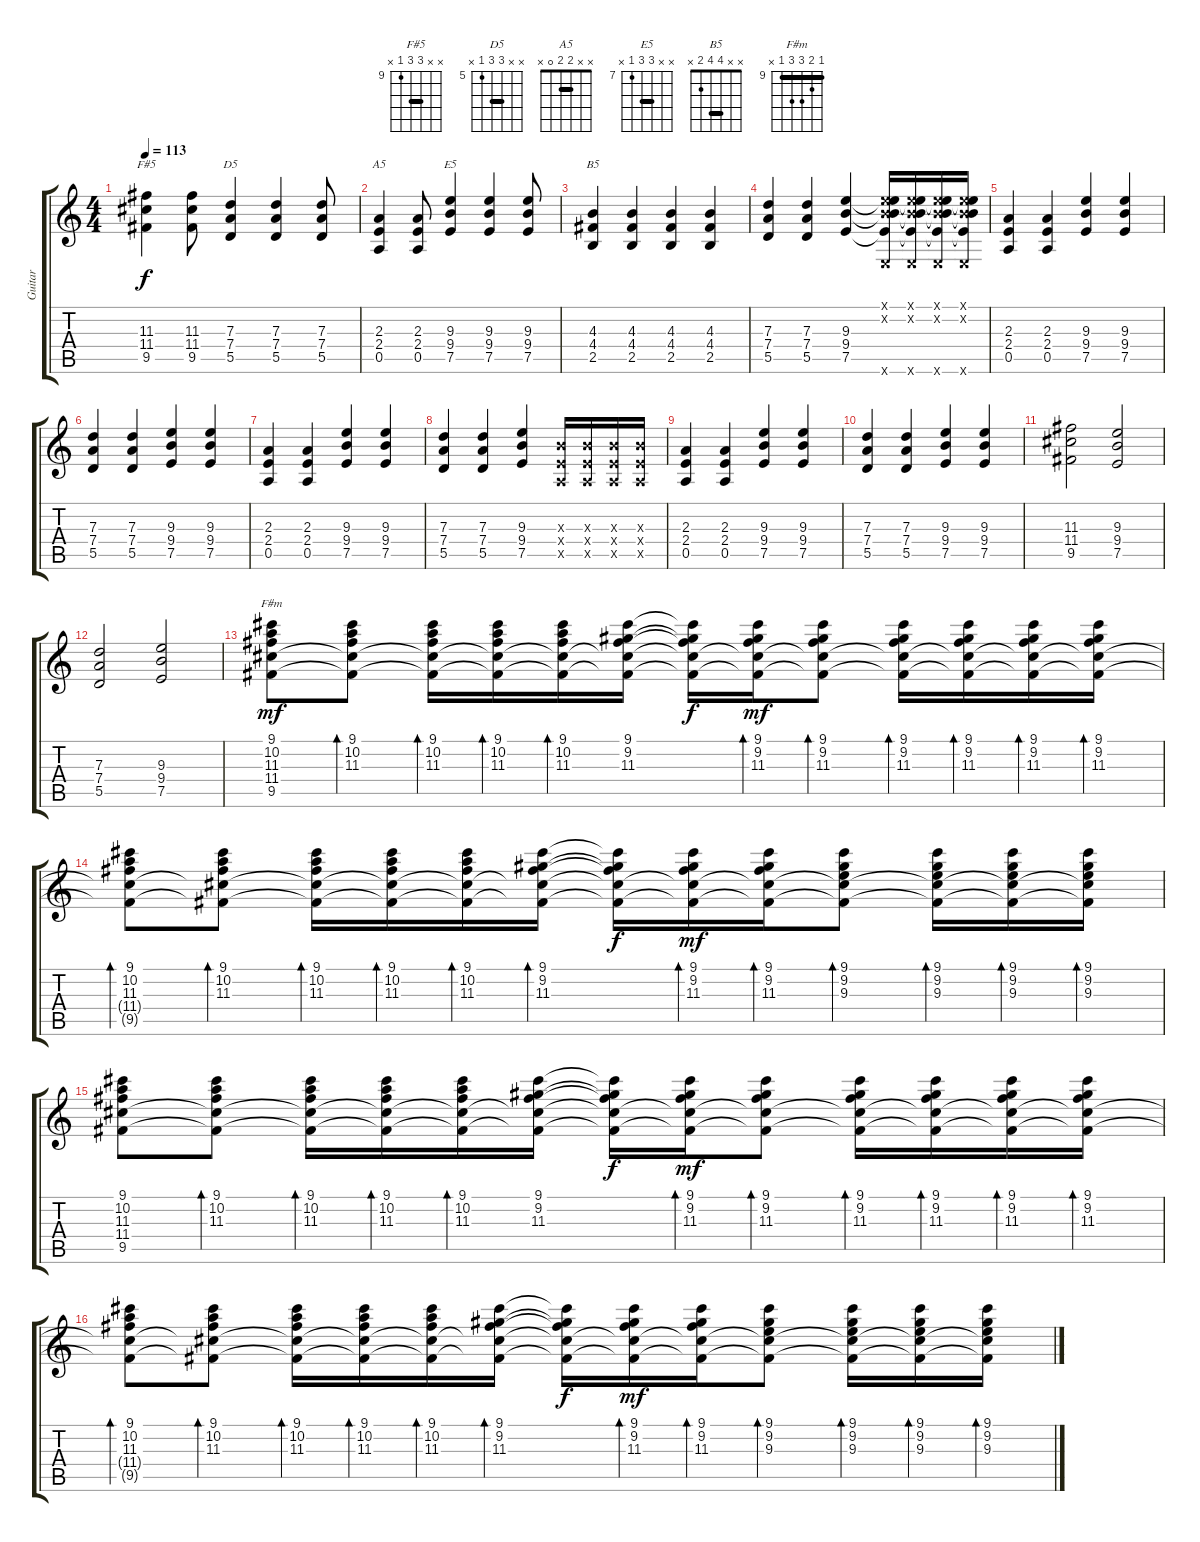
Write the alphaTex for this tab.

\track ("Guitar" "Guitar") {instrument overdrivenguitar}
\staff {score tabs}
\tuning (E4 B3 G3 D3 A2 E2) {hide}
\chord ("F#5" x x 11 11 9 x) {firstfret 9 barre 11}
\chord ("D5" x x 7 7 5 x) {firstfret 5 barre 7}
\chord ("A5" x x 2 2 0 x) {barre 2}
\chord ("E5" x x 9 9 7 x) {firstfret 7 barre 9}
\chord ("B5" x x 4 4 2 x) {barre 4}
\chord ("F#m" 9 10 11 11 9 x) {firstfret 9 barre 9}
\ts (4 4)
\tempo 113
\clef g2
\ks c
(11.3 11.4 9.5).4{ch "F#5" dy f} (11.3 11.4 9.5).8 (7.3 7.4 5.5).4{ch "D5"} (7.3 7.4 5.5).4 (7.3 7.4 5.5).8 |
(2.3 2.4 0.5).4{ch "A5"} (2.3 2.4 0.5).8 (9.3 9.4 7.5).4{ch "E5"} (9.3 9.4 7.5).4 (9.3 9.4 7.5).8 |
(4.3 4.4 2.5).4{ch "B5"} (4.3 4.4 2.5).4 (4.3 4.4 2.5).4 (4.3 4.4 2.5).4 |
(7.3 7.4 5.5).4 (7.3 7.4 5.5).4 (9.3 9.4 7.5).4 (0.1{x} 0.2{x} 9.3{t} 9.4{t} 7.5{t} 0.6{x}).16 (0.1{x} 0.2{x} 9.3{t} 9.4{t} 7.5{t} 0.6{x}).16 (0.1{x} 0.2{x} 9.3{t} 9.4{t} 7.5{t} 0.6{x}).16 (0.1{x} 0.2{x} 9.3{t} 9.4{t} 7.5{t} 0.6{x}).16 |
(2.3 2.4 0.5).4 (2.3 2.4 0.5).4 (9.3 9.4 7.5).4 (9.3 9.4 7.5).4 |
(7.3 7.4 5.5).4 (7.3 7.4 5.5).4 (9.3 9.4 7.5).4 (9.3 9.4 7.5).4 |
(2.3 2.4 0.5).4 (2.3 2.4 0.5).4 (9.3 9.4 7.5).4 (9.3 9.4 7.5).4 |
(7.3 7.4 5.5).4 (7.3 7.4 5.5).4 (9.3 9.4 7.5).4 (4.3{x} 2.4{x} 0.5{x}).16 (4.3{x} 2.4{x} 0.5{x}).16 (4.3{x} 2.4{x} 0.5{x}).16 (4.3{x} 2.4{x} 0.5{x}).16 |
(2.3 2.4 0.5).4 (2.3 2.4 0.5).4 (9.3 9.4 7.5).4 (9.3 9.4 7.5).4 |
(7.3 7.4 5.5).4 (7.3 7.4 5.5).4 (9.3 9.4 7.5).4 (9.3 9.4 7.5).4 |
(11.3 11.4 9.5).2 (9.3 9.4 7.5).2 |
(7.3 7.4 5.5).2 (9.3 9.4 7.5).2 |
(9.1 10.2 11.3 11.4 9.5).8{ch "F#m" dy mf} (9.1 10.2 11.3 11.4{t} 9.5{t}).8{bd 120} (9.1 10.2 11.3 11.4{t} 9.5{t}).16{bd 120} (9.1 10.2 11.3 11.4{t} 9.5{t}).16{bd 240} (9.1 10.2 11.3 11.4{t} 9.5{t}).16{bd 240} (9.1 9.2 11.3 11.4{t} 9.5{t}).16 (9.1{t} 9.2{t} 11.3{t} 11.4{t} 9.5{t}).16{dy f} (9.1 9.2 11.3 11.4{t} 9.5{t}).16{bd 240 dy mf} (9.1 9.2 11.3 11.4{t} 9.5{t}).8{bd 240} (9.1 9.2 11.3 11.4{t} 9.5{t}).16{bd 240} (9.1 9.2 11.3 11.4{t} 9.5{t}).16{bd 240} (9.1 9.2 11.3 11.4{t} 9.5{t}).16{bd 240} (9.1 9.2 11.3 11.4{t} 9.5{t}).16{bd 240} |
(9.1 10.2 11.3 11.4{t} 9.5{t}).8{bd 120} (9.1 10.2 11.3 11.4{t} 9.5{t}).8{bd 120} (9.1 10.2 11.3 11.4{t} 9.5{t}).16{bd 240} (9.1 10.2 11.3 11.4{t} 9.5{t}).16{bd 240} (9.1 10.2 11.3 11.4{t} 9.5{t}).16{bd 240} (9.1 9.2 11.3 11.4{t} 9.5{t}).16{bd 240} (9.1{t} 9.2{t} 11.3{t} 11.4{t} 9.5{t}).16{dy f} (9.1 9.2 11.3 11.4{t} 9.5{t}).16{bd 240 dy mf} (9.1 9.2 11.3 11.4{t} 9.5{t}).16{bd 240} (9.1 9.2 9.3 11.4{t} 9.5{t}).8{bd 120} (9.1 9.2 9.3 11.4{t} 9.5{t}).16{bd 240} (9.1 9.2 9.3 11.4{t} 9.5{t}).16{bd 240} (9.1 9.2 9.3 11.4{t} 9.5{t}).16{bd 240} |
(9.1 10.2 11.3 11.4 9.5).8 (9.1 10.2 11.3 11.4{t} 9.5{t}).8{bd 120} (9.1 10.2 11.3 11.4{t} 9.5{t}).16{bd 120} (9.1 10.2 11.3 11.4{t} 9.5{t}).16{bd 240} (9.1 10.2 11.3 11.4{t} 9.5{t}).16{bd 240} (9.1 9.2 11.3 11.4{t} 9.5{t}).16 (9.1{t} 9.2{t} 11.3{t} 11.4{t} 9.5{t}).16{dy f} (9.1 9.2 11.3 11.4{t} 9.5{t}).16{bd 240 dy mf} (9.1 9.2 11.3 11.4{t} 9.5{t}).8{bd 240} (9.1 9.2 11.3 11.4{t} 9.5{t}).16{bd 240} (9.1 9.2 11.3 11.4{t} 9.5{t}).16{bd 240} (9.1 9.2 11.3 11.4{t} 9.5{t}).16{bd 240} (9.1 9.2 11.3 11.4{t} 9.5{t}).16{bd 240} |
(9.1 10.2 11.3 11.4{t} 9.5{t}).8{bd 120} (9.1 10.2 11.3 11.4{t} 9.5{t}).8{bd 120} (9.1 10.2 11.3 11.4{t} 9.5{t}).16{bd 240} (9.1 10.2 11.3 11.4{t} 9.5{t}).16{bd 240} (9.1 10.2 11.3 11.4{t} 9.5{t}).16{bd 240} (9.1 9.2 11.3 11.4{t} 9.5{t}).16{bd 240} (9.1{t} 9.2{t} 11.3{t} 11.4{t} 9.5{t}).16{dy f} (9.1 9.2 11.3 11.4{t} 9.5{t}).16{bd 240 dy mf} (9.1 9.2 11.3 11.4{t} 9.5{t}).16{bd 240} (9.1 9.2 9.3 11.4{t} 9.5{t}).8{bd 120} (9.1 9.2 9.3 11.4{t} 9.5{t}).16{bd 240} (9.1 9.2 9.3 11.4{t} 9.5{t}).16{bd 240} (9.1 9.2 9.3 11.4{t} 9.5{t}).16{bd 240}
